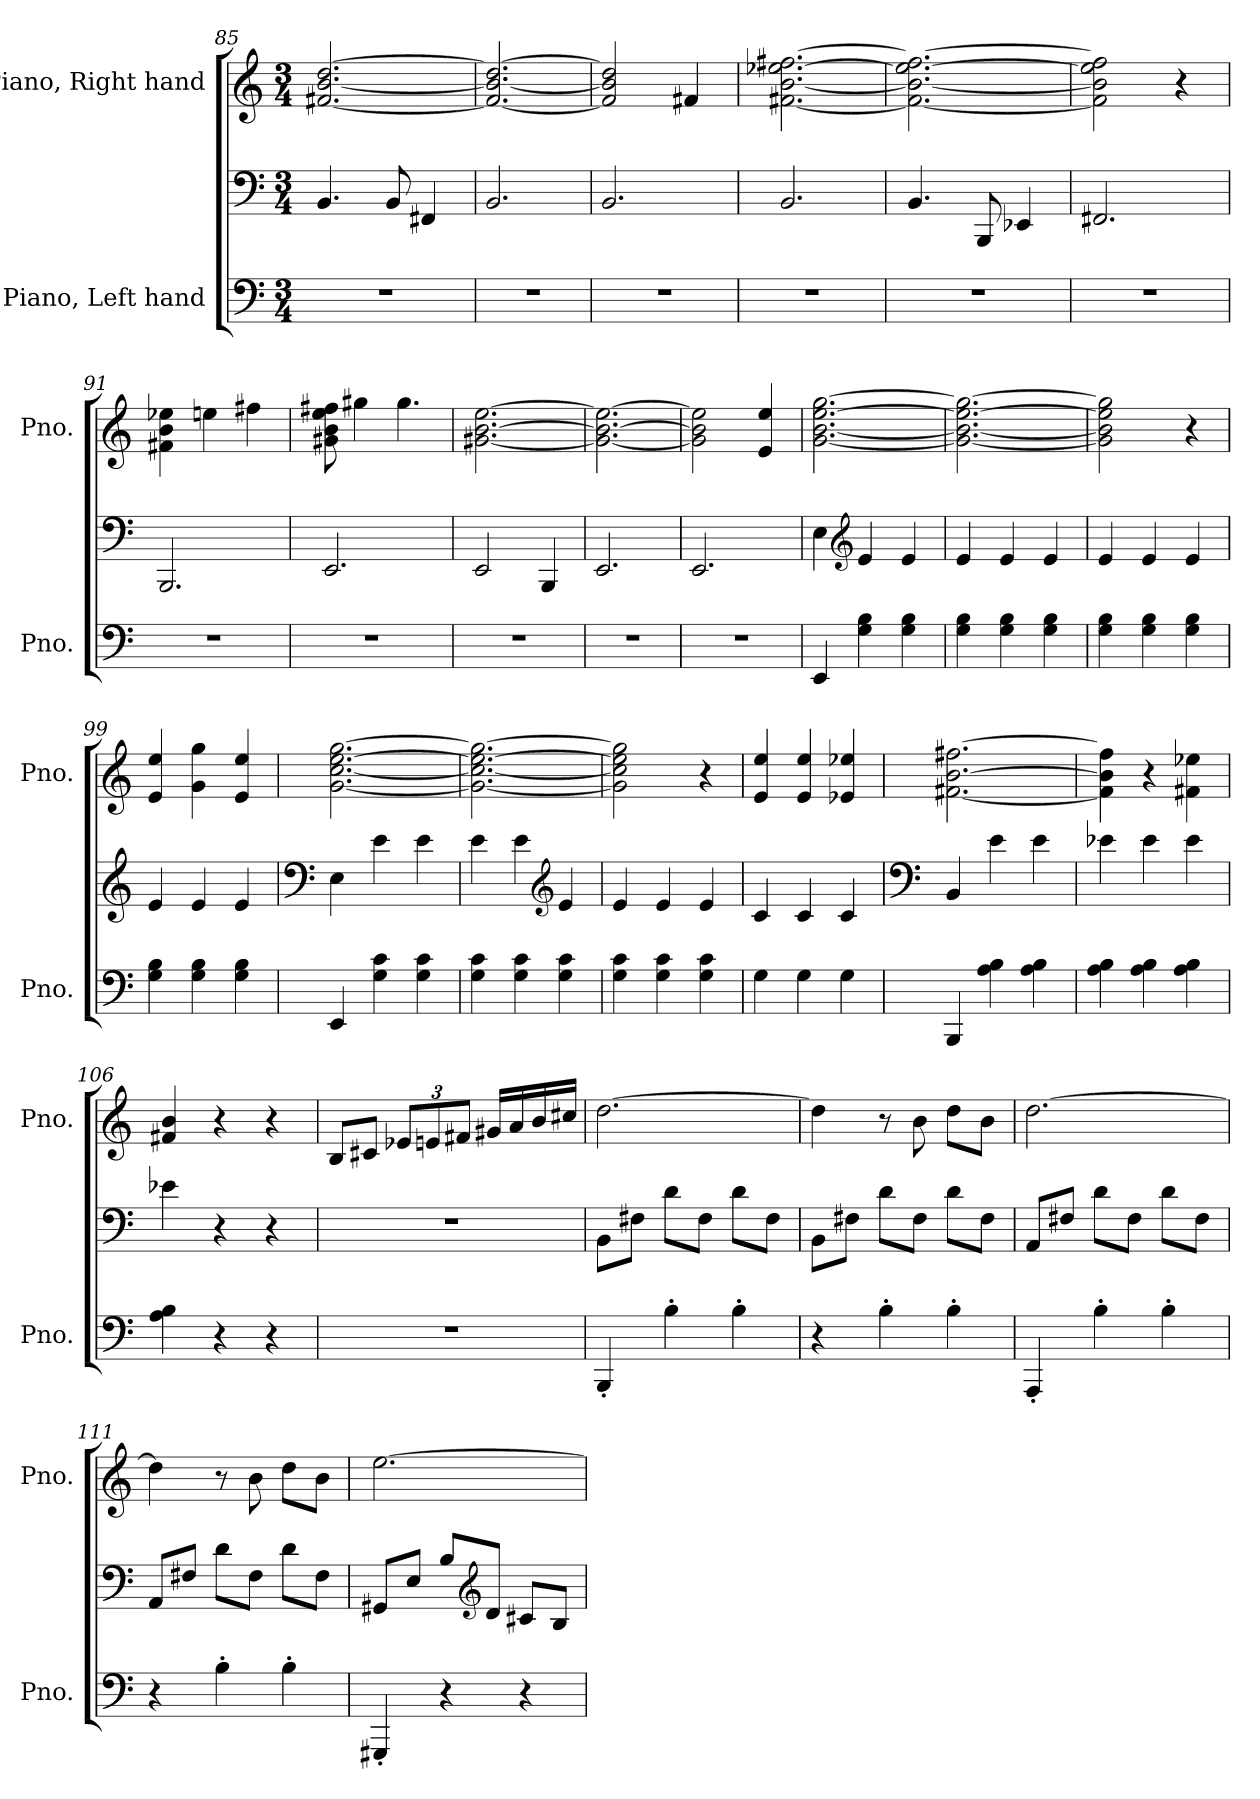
**kern	**kern	**kern
*part2	*part2	*part1
*staff3	*staff2	*staff1
*I"Piano, Left hand	*	*I"Piano, Right hand
*I'Pno.	*	*I'Pno.
*clefF4	*clefF4	*clefG2
*k[]	*k[]	*k[]
*M3/4	*M3/4	*M3/4
=85	=85	=85
2.r	4.BB/	[2.f#X/ [2.b/ [2.dd/
.	8BB/	.
.	4FF#X/	.
=86	=86	=86
2.r	2.BB/	2.f#/_ 2.b/_ 2.dd/_
=87	=87	=87
2.r	2.BB/	2f#/] 2b/] 2dd/]
.	.	4f#X/
!!LO:PB:g=z
=88	=88	=88
2.r	2.BB/	[2.f#X\ [2.b\ [2.ee-X\ [2.ff#X\
=89	=89	=89
2.r	4.BB/	2.f#\_ 2.b\_ 2.ee-\_ 2.ff#\_
.	8BBB/	.
.	4EE-X/	.
=90	=90	=90
2.r	2.FF#X/	2f#\] 2b\] 2ee-\] 2ff#\]
.	.	4r
=91	=91	=91
2.r	2.BBB/	4f#X\ 4b\ 4ee-X\
.	.	4een\
.	.	4ff#X\
=92	=92	=92
2.r	2.EE/	8g#X\ 8b\ 8ee\ 8ff#X\
.	.	4gg#X\
.	.	4.gg#\
=93	=93	=93
2.r	2EE/	[2.g#X\ [2.b\ [2.ee\
.	4BBB/	.
=94	=94	=94
2.r	2.EE/	2.g#\_ 2.b\_ 2.ee\_
=95	=95	=95
2.r	2.EE/	2g#\] 2b\] 2ee\]
.	.	4e/ 4ee/
=96	=96	=96
4EE/	4E\	[2.g\ [2.b\ [2.ee\ [2.gg\
*	*clefG2	*
4G\ 4B\	4e/	.
4G\ 4B\	4e/	.
!!LO:LB:g=z
=97	=97	=97
4G\ 4B\	4e/	2.g\_ 2.b\_ 2.ee\_ 2.gg\_
4G\ 4B\	4e/	.
4G\ 4B\	4e/	.
=98	=98	=98
4G\ 4B\	4e/	2g\] 2b\] 2ee\] 2gg\]
4G\ 4B\	4e/	.
4G\ 4B\	4e/	4r
=99	=99	=99
4G\ 4B\	4e/	4e/ 4ee/
4G\ 4B\	4e/	4g\ 4gg\
4G\ 4B\	4e/	4e/ 4ee/
=100	=100	=100
*	*clefF4	*
4EE/	4E\	[2.g\ [2.cc\ [2.ee\ [2.gg\
4G\ 4c\	4e\	.
4G\ 4c\	4e\	.
=101	=101	=101
4G\ 4c\	4e\	2.g\_ 2.cc\_ 2.ee\_ 2.gg\_
4G\ 4c\	4e\	.
*	*clefG2	*
4G\ 4c\	4e/	.
=102	=102	=102
4G\ 4c\	4e/	2g\] 2cc\] 2ee\] 2gg\]
4G\ 4c\	4e/	.
4G\ 4c\	4e/	4r
=103	=103	=103
4G\	4c/	4e/ 4ee/
4G\	4c/	4e/ 4ee/
4G\	4c/	4e-X/ 4ee-X/
=104	=104	=104
*	*clefF4	*
4BBB/	4BB/	[2.f#X\ [2.b\ [2.ff#X\
4A\ 4B\	4e\	.
4A\ 4B\	4e\	.
!!LO:LB:g=z
=105	=105	=105
4A\ 4B\	4e-X\	4f#\] 4b\] 4ff#\]
4A\ 4B\	4e-\	4r
4A\ 4B\	4e-\	4f#X\ 4ee-X\
=106	=106	=106
4A\ 4B\	4e-X\	4f#X/ 4b/
4r	4r	4r
4r	4r	4r
=107	=107	=107
2.r	2.r	8B/L
.	.	8c#X/J
*	*	*Xbrackettup
.	.	12e-X/L
.	.	12en/
.	.	12f#X/J
.	.	16g#X/LL
.	.	16a/
.	.	16b/
.	.	16cc#X/JJ
=108	=108	=108
4BBB'/	8BB\L	[2.dd\
.	8F#X\J	.
4B'\	8d\L	.
.	8F#\J	.
4B'\	8d\L	.
.	8F#\J	.
=109	=109	=109
4r	8BB\L	4dd\]
.	8F#X\J	.
4B'\	8d\L	8r
.	8F#\J	8b\
4B'\	8d\L	8dd\L
.	8F#\J	8b\J
!!LO:LB:g=z
=110	=110	=110
4AAA'/	8AA/L	[2.dd\
.	8F#X/J	.
4B'\	8d\L	.
.	8F#\J	.
4B'\	8d\L	.
.	8F#\J	.
=111	=111	=111
4r	8AA/L	4dd\]
.	8F#X/J	.
4B'\	8d\L	8r
.	8F#\J	8b\
4B'\	8d\L	8dd\L
.	8F#\J	8b\J
=112	=112	=112
4GGG#X'/	8GG#X/L	[2.ee\
.	8E/J	.
4r	8B/L	.
*	*clefG2	*
.	8d/J	.
4r	8c#X/L	.
.	8B/J	.
=	=	=
*-	*-	*-
